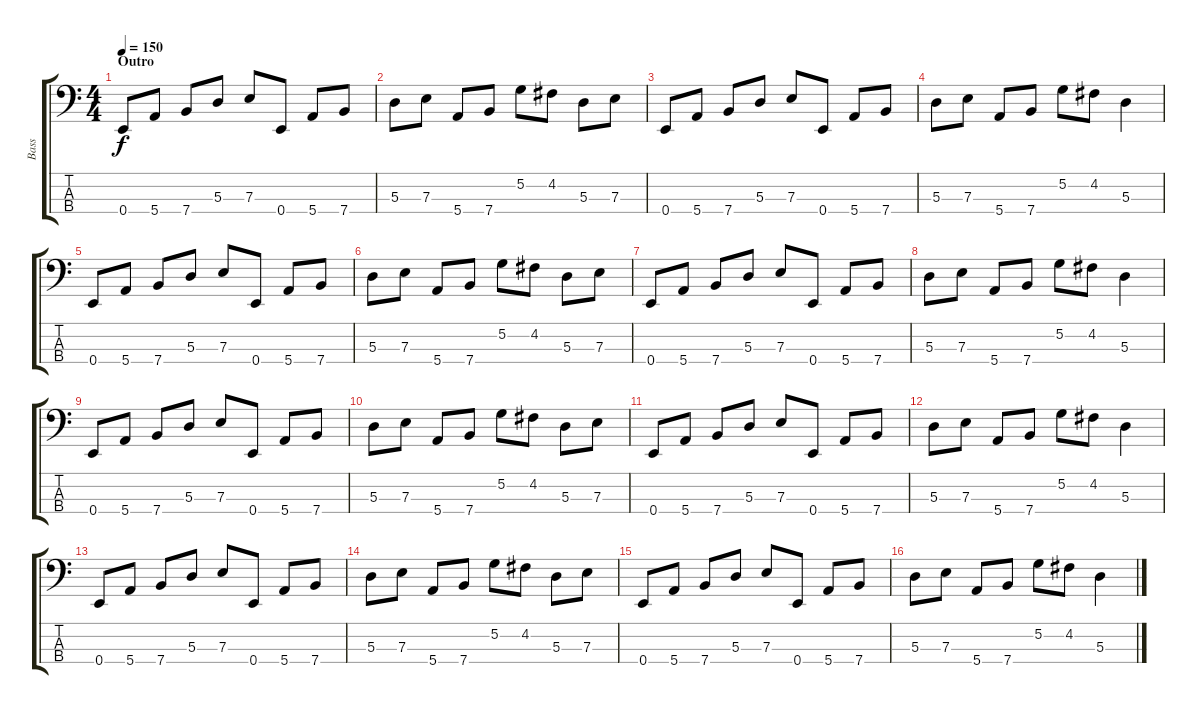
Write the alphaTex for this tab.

\track ("Bass" "Bass") {instrument electricbassfinger}
\staff {score tabs}
\tuning (G2 D2 A1 E1) {hide}
\ts (4 4)
\section ("" "Outro")
\tempo 150
\clef f4
\ks c
0.4.8{dy f} 5.4.8 7.4.8 5.3.8 7.3.8 0.4.8 5.4.8 7.4.8 |
5.3.8 7.3.8 5.4.8 7.4.8 5.2.8 4.2.8 5.3.8 7.3.8 |
0.4.8 5.4.8 7.4.8 5.3.8 7.3.8 0.4.8 5.4.8 7.4.8 |
5.3.8 7.3.8 5.4.8 7.4.8 5.2.8 4.2.8 5.3.4 |
0.4.8 5.4.8 7.4.8 5.3.8 7.3.8 0.4.8 5.4.8 7.4.8 |
5.3.8 7.3.8 5.4.8 7.4.8 5.2.8 4.2.8 5.3.8 7.3.8 |
0.4.8 5.4.8 7.4.8 5.3.8 7.3.8 0.4.8 5.4.8 7.4.8 |
5.3.8 7.3.8 5.4.8 7.4.8 5.2.8 4.2.8 5.3.4 |
0.4.8 5.4.8 7.4.8 5.3.8 7.3.8 0.4.8 5.4.8 7.4.8 |
5.3.8 7.3.8 5.4.8 7.4.8 5.2.8 4.2.8 5.3.8 7.3.8 |
0.4.8 5.4.8 7.4.8 5.3.8 7.3.8 0.4.8 5.4.8 7.4.8 |
5.3.8 7.3.8 5.4.8 7.4.8 5.2.8 4.2.8 5.3.4 |
0.4.8 5.4.8 7.4.8 5.3.8 7.3.8 0.4.8 5.4.8 7.4.8 |
5.3.8 7.3.8 5.4.8 7.4.8 5.2.8 4.2.8 5.3.8 7.3.8 |
0.4.8 5.4.8 7.4.8 5.3.8 7.3.8 0.4.8 5.4.8 7.4.8 |
5.3.8 7.3.8 5.4.8 7.4.8 5.2.8 4.2.8 5.3.4
